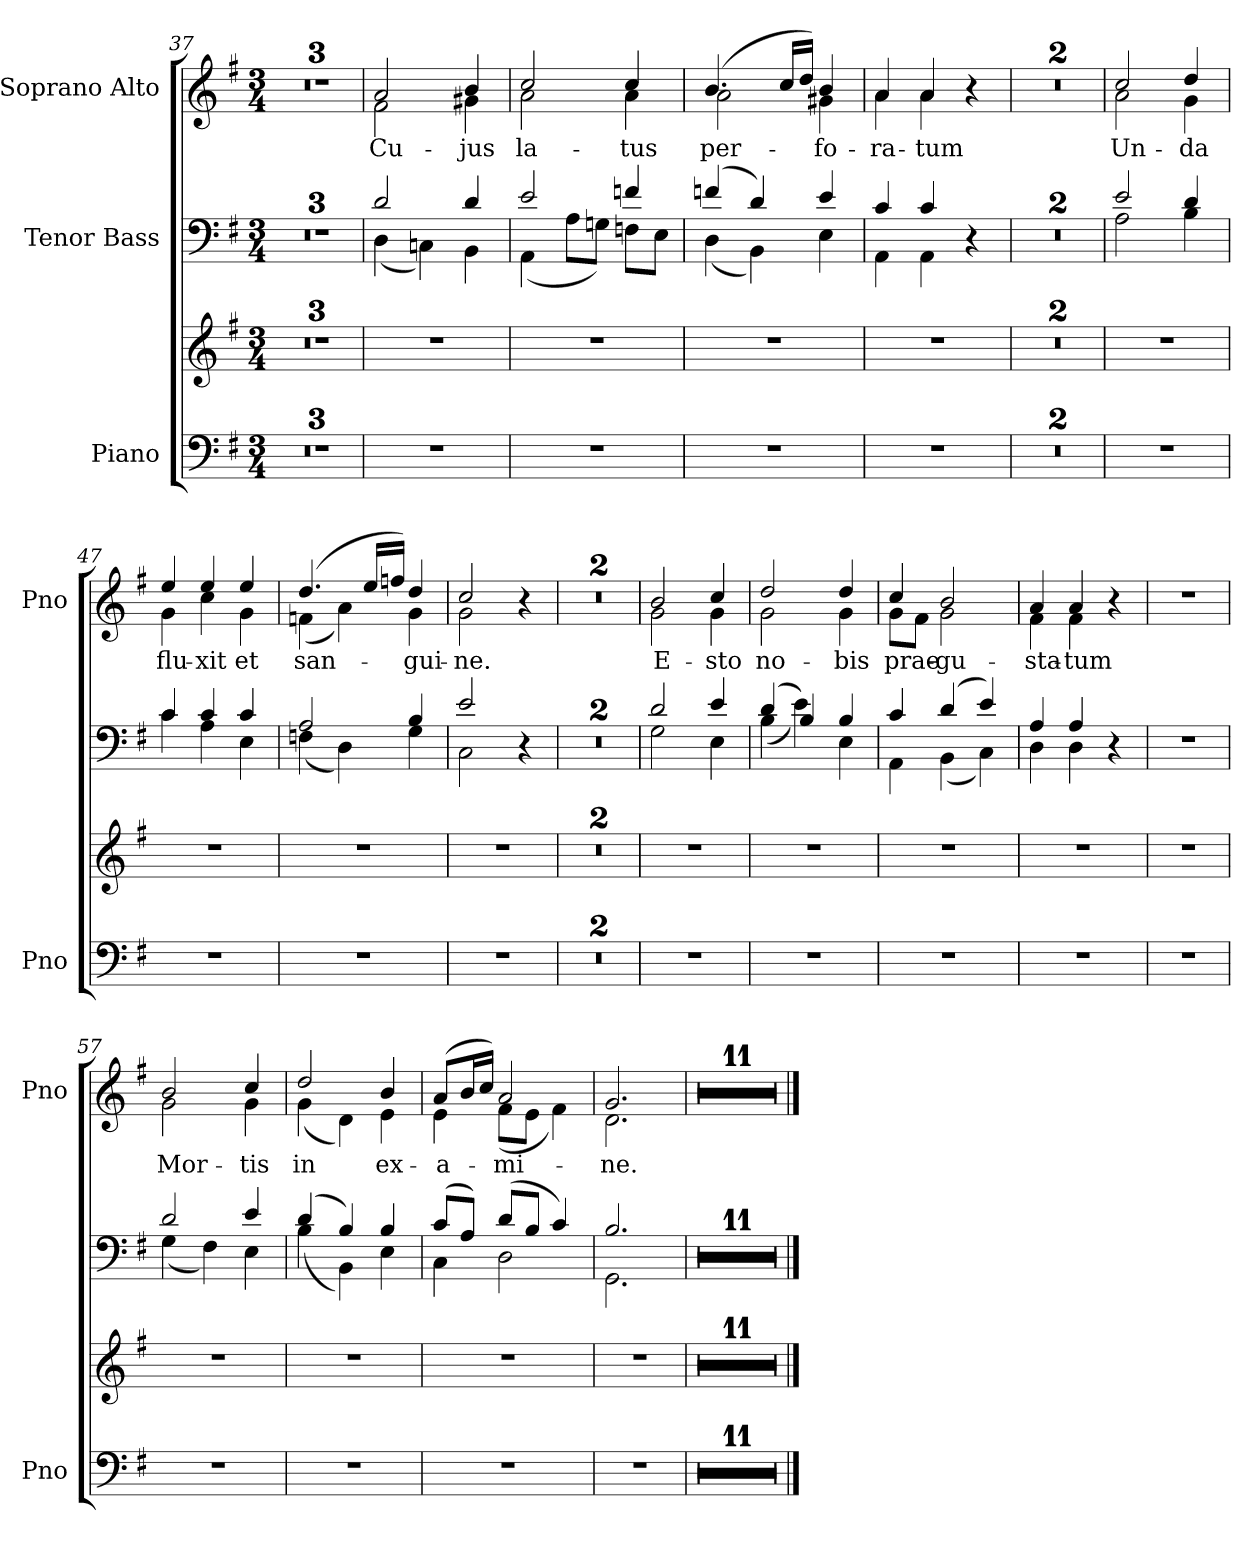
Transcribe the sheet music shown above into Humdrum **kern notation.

**kern	**kern	**kern	**kern	**text
*part3	*part3	*part2	*part1	*part1
*staff4	*staff3	*staff2	*staff1	*staff1
*I"Piano	*	*I"Tenor Bass	*I"Soprano Alto	*
*I'Pno	*	*	*I'Pno	*
*clefF4	*clefG2	*clefF4	*clefG2	*
*k[f#]	*k[f#]	*k[f#]	*k[f#]	*
*G:	*G:	*G:	*G:	*
*M3/4	*M3/4	*M3/4	*M3/4	*
=37	=37	=37	=37	=37
2.r	2.r	2.r	2.r	.
=38	=38	=38	=38	=38
2.r	2.r	2.r	2.r	.
=39	=39	=39	=39	=39
2.r	2.r	2.r	2.r	.
=40	=40	=40	=40	=40
*	*	*^	*	*
!	!	!	!	!	!LO:LY:b
*	*	*	*	*^	*
2.r	2.r	2d/	(<4D\	2a/	2f#\	Cu-
.	.	.	4Cni\)	.	.	.
!	!	!	!	!	!	!LO:LY:b
.	.	4d/	4BB\	4b/	4g#X\	-jus
=41	=41	=41	=41	=41	=41	=41
!	!	!	!	!	!	!LO:LY:b
2.r	2.r	2e/	(<4AA\	2cc/	2a\	la-
.	.	.	8A\L	.	.	.
.	.	.	8Gni\J)	.	.	.
!	!	!	!	!	!	!LO:LY:b
.	.	4fn/	8Fn\L	4cc/	4a\	-tus
.	.	.	8E\J	.	.	.
=42	=42	=42	=42	=42	=42	=42
!	!	!	!	!	!	!LO:LY:b
2.r	2.r	(>4fn/	(<4D\	(>4.b/	2a\	per-
.	.	4d/)	4BB\)	.	.	.
.	.	.	.	16cc/LL	.	.
.	.	.	.	16dd/JJ)	.	.
!	!	!	!	!	!	!LO:LY:b
.	.	4e/	4E\	4b/	4g#X\	-fo-
=43	=43	=43	=43	=43	=43	=43
!	!	!	!	!	!	!LO:LY:b
2.r	2.r	4c/	4AA\	4a/	4a\	-ra-
!	!	!	!	!	!	!LO:LY:b
.	.	4c/	4AA\	4a/	4a\	-tum
.	.	4r	4ryy	4r	4ryy	.
*	*	*v	*v	*	*	*
*	*	*	*v	*v	*
!!LO:LB:g=z
=44	=44	=44	=44	=44
2.r	2.r	2.r	2.r	.
=45	=45	=45	=45	=45
2.r	2.r	2.r	2.r	.
=46	=46	=46	=46	=46
*	*	*^	*	*
!	!	!	!	!	!LO:LY:b
*	*	*	*	*^	*
2.r	2.r	2e/	2A\	2cc/	2a\	Un-
!	!	!	!	!	!	!LO:LY:b
.	.	4d/	4B\	4dd/	4g\	-da
=47	=47	=47	=47	=47	=47	=47
!	!	!	!	!	!	!LO:LY:b
2.r	2.r	4c/	4c\	4ee/	4g\	flu-
!	!	!	!	!	!	!LO:LY:b
.	.	4c/	4A\	4ee/	4cc\	-xit
!	!	!	!	!	!	!LO:LY:b
.	.	4c/	4E\	4ee/	4g\	et
=48	=48	=48	=48	=48	=48	=48
!	!	!	!	!	!	!LO:LY:b
2.r	2.r	2A/	(<4Fn\	(>4.dd/	(<4fn\	san-
.	.	.	4D\)	.	4a\)	.
.	.	.	.	16ee/LL	.	.
.	.	.	.	16ffn/JJ)	.	.
!	!	!	!	!	!	!LO:LY:b
.	.	4B/	4G\	4dd/	4g\	-gui-
=49	=49	=49	=49	=49	=49	=49
!	!	!	!	!	!	!LO:LY:b
2.r	2.r	2e/	2C\	2cc/	2g\	-ne.
.	.	4r	4ryy	4r	4ryy	.
*	*	*v	*v	*	*	*
*	*	*	*v	*v	*
!!LO:LB:g=z
=50	=50	=50	=50	=50
2.r	2.r	2.r	2.r	.
=51	=51	=51	=51	=51
2.r	2.r	2.r	2.r	.
=52	=52	=52	=52	=52
*	*	*^	*	*
!	!	!	!	!	!LO:LY:b
*	*	*	*	*^	*
2.r	2.r	2d/	2G\	2b/	2g\	E-
!	!	!	!	!	!	!LO:LY:b
.	.	4e/	4E\	4cc/	4g\	-sto
=53	=53	=53	=53	=53	=53	=53
!	!	!	!	!	!	!LO:LY:b
2.r	2.r	(>4d/	(<4B\	2dd/	2g\	no-
.	.	4B/	4e\))	.	.	.
!	!	!	!	!	!	!LO:LY:b
.	.	4B/	4E\	4dd/	4g\	-bis
=54	=54	=54	=54	=54	=54	=54
!	!	!	!	!	!	!LO:LY:b
2.r	2.r	4c/	4AA\	4cc/	8g\L	prae-
.	.	.	.	.	8f#\J	.
!	!	!	!	!	!	!LO:LY:b
.	.	(>4d/	(<4BB\	2b/	2g\	-gu-
.	.	4e/)	4C\)	.	.	.
=55	=55	=55	=55	=55	=55	=55
!	!	!	!	!	!	!LO:LY:b
2.r	2.r	4A/	4D\	4a/	4f#\	-sta-
!	!	!	!	!	!	!LO:LY:b
.	.	4A/	4D\	4a/	4f#\	-tum
.	.	4r	4ryy	4r	4ryy	.
*	*	*v	*v	*	*	*
*	*	*	*v	*v	*
!!LO:LB:g=z
=56	=56	=56	=56	=56
2.r	2.r	2.r	2.r	.
=57	=57	=57	=57	=57
*	*	*^	*	*
!	!	!	!	!	!LO:LY:b
*	*	*	*	*^	*
2.r	2.r	2d/	(<4G\	2b/	2g\	Mor-
.	.	.	4F#\)	.	.	.
!	!	!	!	!	!	!LO:LY:b
.	.	4e/	4E\	4cc/	4g\	-tis
=58	=58	=58	=58	=58	=58	=58
!	!	!	!	!	!	!LO:LY:b
2.r	2.r	(>4d/	(<4B\	2dd/	(<4g\	in
.	.	4B/)	4BB\)	.	4d\)	.
!	!	!	!	!	!	!LO:LY:b
.	.	4B/	4E\	4b/	4e\	ex-
=59	=59	=59	=59	=59	=59	=59
!	!	!	!	!	!	!LO:LY:b
2.r	2.r	(>8c/L	4C\	(>8a/L	4e\	-a-
.	.	8A/J)	.	16b/L	.	.
.	.	.	.	16cc/JJ)	.	.
!	!	!	!	!	!	!LO:LY:b
.	.	(>8d/L	2D\	2a/	(<8f#\L	-mi-
.	.	8B/J	.	.	8e\J	.
.	.	4c/)	.	.	4f#\)	.
=60	=60	=60	=60	=60	=60	=60
!	!	!	!	!	!	!LO:LY:b
2.r	2.r	2.B/	2.GG\	2.g/	2.d\	-ne.
*	*	*v	*v	*	*	*
*	*	*	*v	*v	*
=61	=61	=61	=61	=61
2.r	2.r	2.r	2.r	.
=62	=62	=62	=62	=62
2.r	2.r	2.r	2.r	.
=63	=63	=63	=63	=63
2.r	2.r	2.r	2.r	.
=64	=64	=64	=64	=64
2.r	2.r	2.r	2.r	.
=65	=65	=65	=65	=65
2.r	2.r	2.r	2.r	.
=66	=66	=66	=66	=66
2.r	2.r	2.r	2.r	.
=67	=67	=67	=67	=67
2.r	2.r	2.r	2.r	.
=68	=68	=68	=68	=68
2.r	2.r	2.r	2.r	.
=69	=69	=69	=69	=69
2.r	2.r	2.r	2.r	.
=70	=70	=70	=70	=70
2.r	2.r	2.r	2.r	.
=71	=71	=71	=71	=71
2.r	2.r	2.r	2.r	.
==	==	==	==	==
*-	*-	*-	*-	*-
